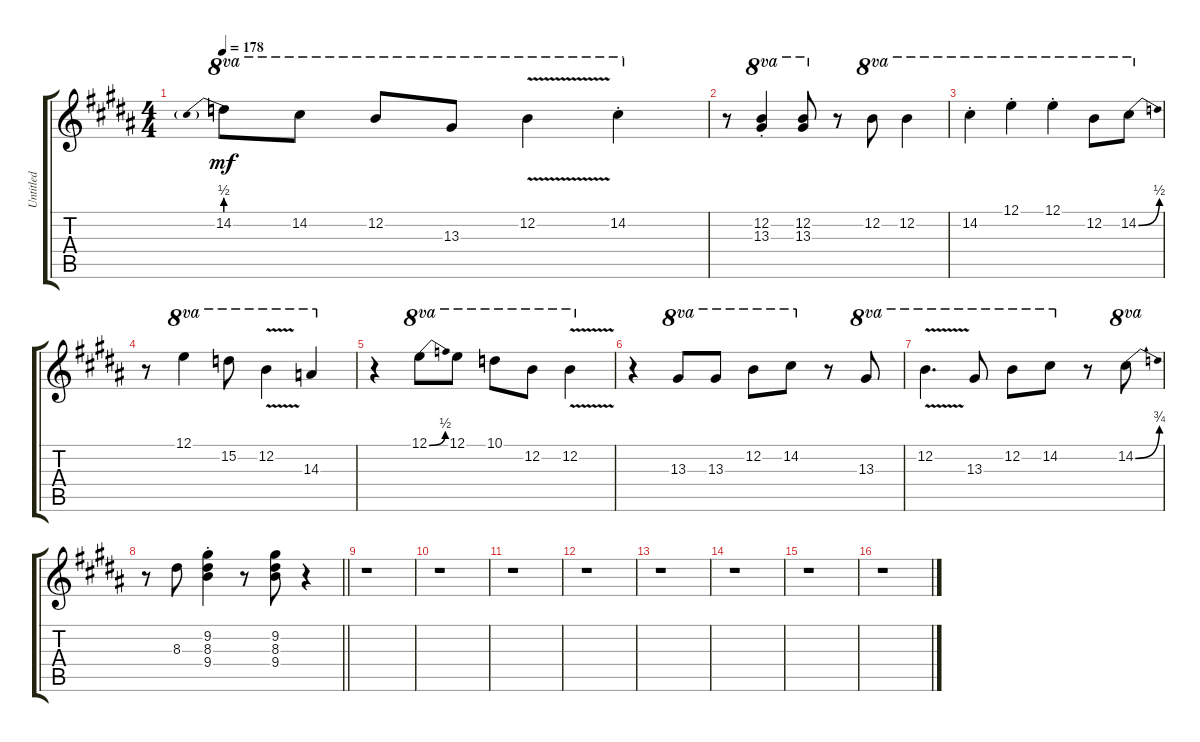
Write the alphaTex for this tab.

\track ("Untitled" "Untitled") {instrument electricguitarjazz}
\staff {score tabs}
\tuning (E4 B3 G3 D3 A2 E2) {hide}
\ts (4 4)
\tempo 178
\clef g2
\ks g#minor
14.2{be (prebend 0 2 60 2)}.8{ot 8va dy mf} 14.2.8{ot 8va} 12.2.8{ot 8va} 13.3.8{ot 8va} 12.2{v}.4{ot 8va} 14.2{st}.4{ot 8va} |
r.8 (12.2{st} 13.3{st}).4{ot 8va} (12.2 13.3).8{ot 8va} r.8 12.2.8{ot 8va} 12.2.4{ot 8va} |
14.2{st}.4{ot 8va} 12.1{st}.4{ot 8va} 12.1{st}.4{ot 8va} 12.2.8{ot 8va} 14.2{be (bend 0 0 60 2)}.8{ot 8va} |
\ks b
r.8 12.1.4{ot 8va} 15.2.8{ot 8va} 12.2{v}.4{ot 8va} 14.3.4{ot 8va} |
\ks g#minor
r.4 12.1{be (bend 0 0 60 2)}.8{ot 8va} 12.1.8{ot 8va} 10.1.8{ot 8va} 12.2.8{ot 8va} 12.2{v}.4{ot 8va} |
r.4 13.3.8{ot 8va} 13.3.8{ot 8va} 12.2.8{ot 8va} 14.2.8{ot 8va} r.8 13.3.8{ot 8va} |
12.2{v}.4{d ot 8va} 13.3.8{ot 8va} 12.2.8{ot 8va} 14.2.8{ot 8va} r.8 14.2{be (bend 0 0 60 3)}.8{ot 8va} |
\barLineRight lightlight
r.8 8.3.8 (9.2{st} 8.3{st} 9.4{st}).4 r.8 (9.2 8.3 9.4).8 r.4 |
\ks b
r.1 |
\ks g#minor
r.1 |
r.1 |
r.1 |
\ks b
r.1 |
\ks g#minor
r.1 |
r.1 |
r.1
